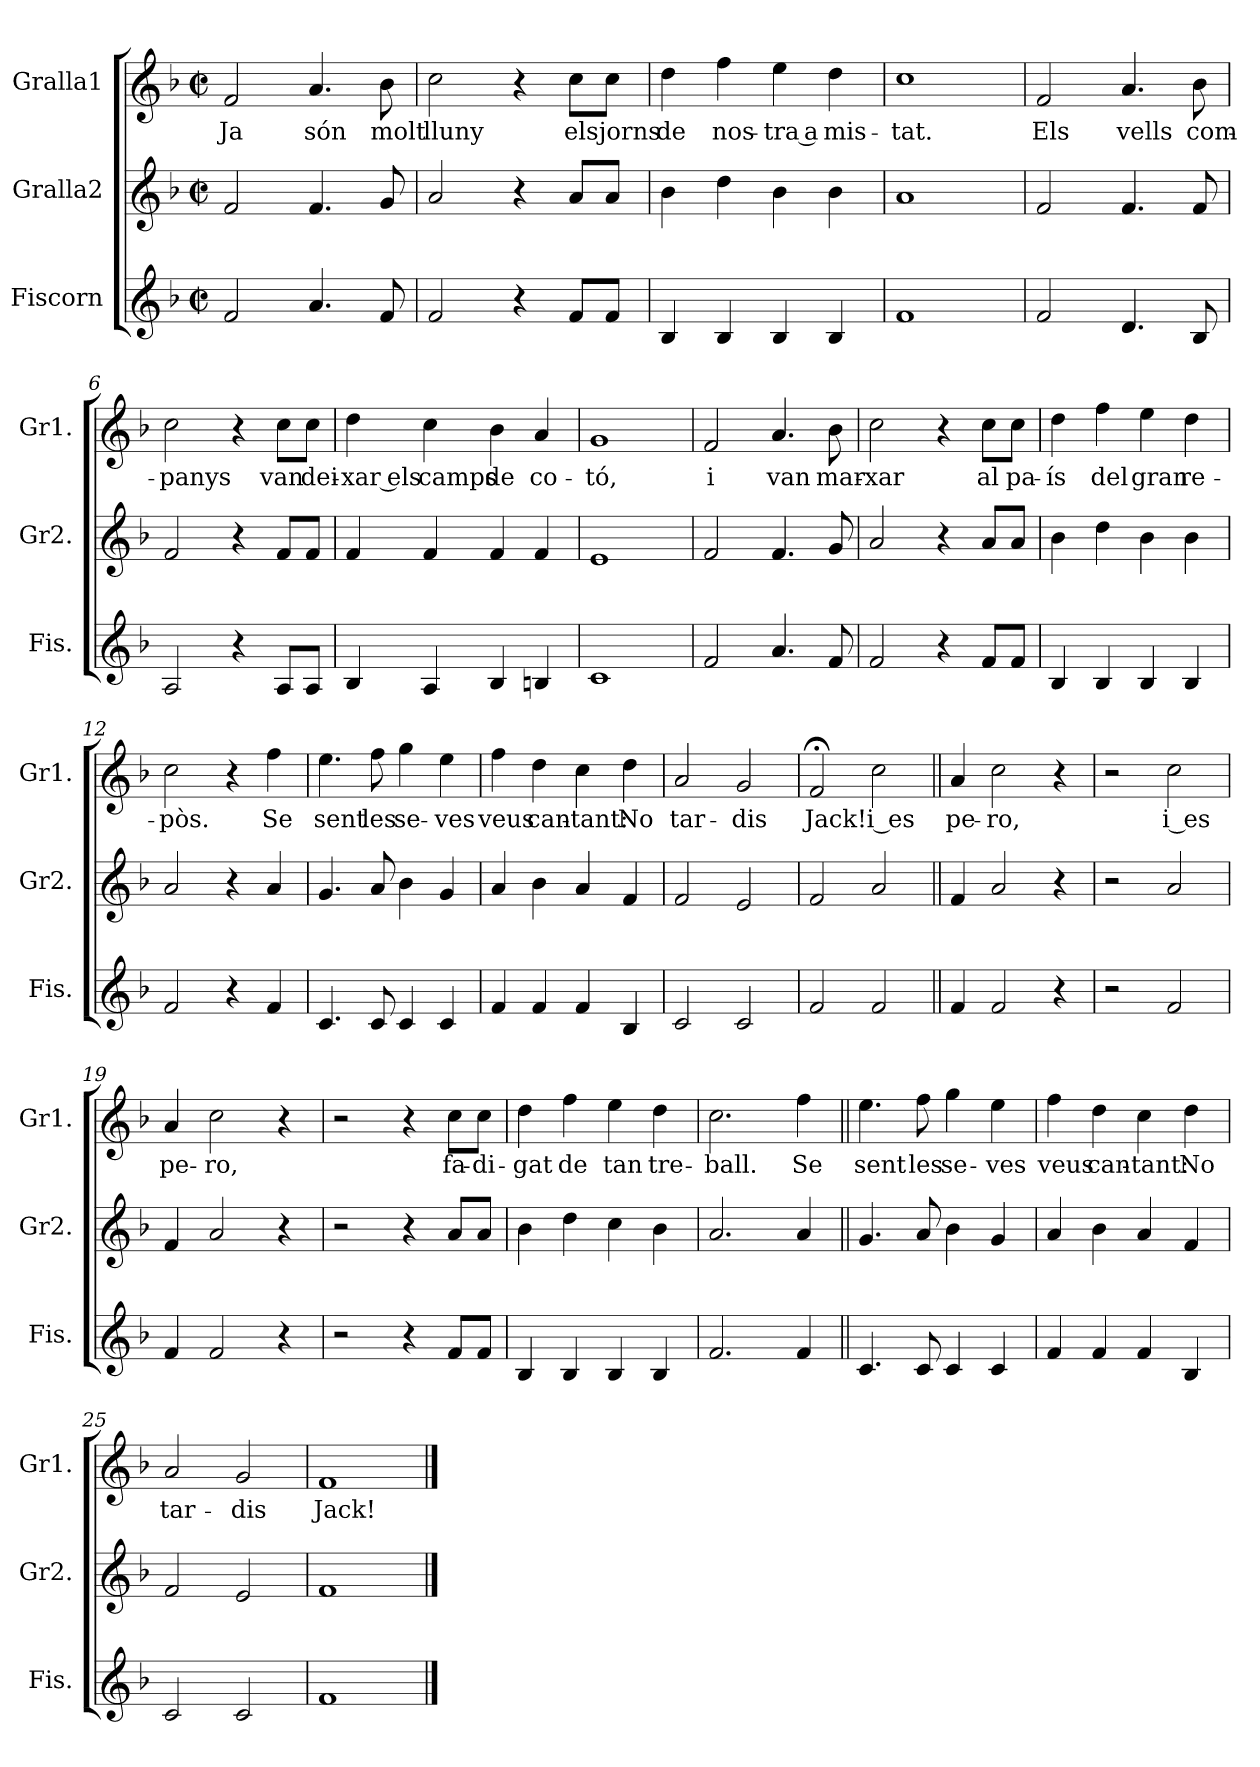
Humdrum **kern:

**kern	**kern	**kern	**text
*part3	*part2	*part1	*part1
*staff3	*staff2	*staff1	*staff1
*I"Fiscorn	*I"Gralla2	*I"Gralla1	*
*I'Fis.	*I'Gr2.	*I'Gr1.	*
*clefG2	*clefG2	*clefG2	*
*k[b-]	*k[b-]	*k[b-]	*
*M2/2	*M2/2	*M2/2	*
*met(c|)	*met(c|)	*met(c|)	*
=1	=1	=1	=1
!	!	!	!LO:LY:b
2f/	2f/	2f/	Ja
!	!	!	!LO:LY:b
4.a/	4.f/	4.a/	són
!	!	!	!LO:LY:b
8f/	8g/	8b-\	molt
=2	=2	=2	=2
!	!	!	!LO:LY:b
2f/	2a/	2cc\	lluny
4r	4r	4r	.
!	!	!	!LO:LY:b
8f/L	8a/L	8cc\L	els
!	!	!	!LO:LY:b
8f/J	8a/J	8cc\J	jorns
=3	=3	=3	=3
!	!	!	!LO:LY:b
4B-/	4b-\	4dd\	de
!	!	!	!LO:LY:b
4B-/	4dd\	4ff\	nos-
!	!	!	!LO:LY:b
4B-/	4b-\	4ee\	tra a
!	!	!	!LO:LY:b
4B-/	4b-\	4dd\	-mis-
=4	=4	=4	=4
!	!	!	!LO:LY:b
1f	1a	1cc	-tat.
=5	=5	=5	=5
!	!	!	!LO:LY:b
2f/	2f/	2f/	Els
!	!	!	!LO:LY:b
4.d/	4.f/	4.a/	vells
!	!	!	!LO:LY:b
8B-/	8f/	8b-\	com-
=6	=6	=6	=6
!	!	!	!LO:LY:b
2A/	2f/	2cc\	-panys
4r	4r	4r	.
!	!	!	!LO:LY:b
8A/L	8f/L	8cc\L	van
!	!	!	!LO:LY:b
8A/J	8f/J	8cc\J	dei-
!!LO:LB:g=z
=7	=7	=7	=7
!	!	!	!LO:LY:b
4B-/	4f/	4dd\	xar els
!	!	!	!LO:LY:b
4A/	4f/	4cc\	camps
!	!	!	!LO:LY:b
4B-/	4f/	4b-\	de
!	!	!	!LO:LY:b
4Bn/	4f/	4a/	co-
=8	=8	=8	=8
!	!	!	!LO:LY:b
1c	1e	1g	-tó,
=9	=9	=9	=9
!	!	!	!LO:LY:b
2f/	2f/	2f/	i
!	!	!	!LO:LY:b
4.a/	4.f/	4.a/	van
!	!	!	!LO:LY:b
8f/	8g/	8b-\	mar-
=10	=10	=10	=10
!	!	!	!LO:LY:b
2f/	2a/	2cc\	-xar
4r	4r	4r	.
!	!	!	!LO:LY:b
8f/L	8a/L	8cc\L	al
!	!	!	!LO:LY:b
8f/J	8a/J	8cc\J	pa-
=11	=11	=11	=11
!	!	!	!LO:LY:b
4B-/	4b-\	4dd\	-ís
!	!	!	!LO:LY:b
4B-/	4dd\	4ff\	del
!	!	!	!LO:LY:b
4B-/	4b-\	4ee\	gran
!	!	!	!LO:LY:b
4B-/	4b-\	4dd\	re-
=12	=12	=12	=12
!	!	!	!LO:LY:b
2f/	2a/	2cc\	-pòs.
4r	4r	4r	.
!	!	!	!LO:LY:b
4f/	4a/	4ff\	Se
=13	=13	=13	=13
!	!	!	!LO:LY:b
4.c/	4.g/	4.ee\	sent
!	!	!	!LO:LY:b
8c/	8a/	8ff\	les
!	!	!	!LO:LY:b
4c/	4b-\	4gg\	se-
!	!	!	!LO:LY:b
4c/	4g/	4ee\	-ves
!!LO:LB:g=z
=14	=14	=14	=14
!	!	!	!LO:LY:b
4f/	4a/	4ff\	veus
!	!	!	!LO:LY:b
4f/	4b-\	4dd\	can-
!	!	!	!LO:LY:b
4f/	4a/	4cc\	-tant:
!	!	!	!LO:LY:b
4B-/	4f/	4dd\	No
=15	=15	=15	=15
!	!	!	!LO:LY:b
2c/	2f/	2a/	tar-
!	!	!	!LO:LY:b
2c/	2e/	2g/	-dis
=16	=16	=16	=16
!	!	!	!LO:LY:b
2f/	2f/	2f;</	Jack!
!	!	!	!LO:LY:b
2f/	2a/	2cc\	i es
=17||	=17||	=17||	=17||
!	!	!	!LO:LY:b
4f/	4f/	4a/	-pe-
!	!	!	!LO:LY:b
2f/	2a/	2cc\	-ro,
4r	4r	4r	.
=18	=18	=18	=18
2r	2r	2r	.
!	!	!	!LO:LY:b
2f/	2a/	2cc\	i es
=19	=19	=19	=19
!	!	!	!LO:LY:b
4f/	4f/	4a/	-pe-
!	!	!	!LO:LY:b
2f/	2a/	2cc\	-ro,
4r	4r	4r	.
=20	=20	=20	=20
2r	2r	2r	.
4r	4r	4r	.
!	!	!	!LO:LY:b
8f/L	8a/L	8cc\L	fa-
!	!	!	!LO:LY:b
8f/J	8a/J	8cc\J	-di-
=21	=21	=21	=21
!	!	!	!LO:LY:b
4B-/	4b-\	4dd\	-gat
!	!	!	!LO:LY:b
4B-/	4dd\	4ff\	de
!	!	!	!LO:LY:b
4B-/	4cc\	4ee\	tan
!	!	!	!LO:LY:b
4B-/	4b-\	4dd\	tre-
!!LO:LB:g=z
=22	=22	=22	=22
!	!	!	!LO:LY:b
2.f/	2.a/	2.cc\	-ball.
!	!	!	!LO:LY:b
4f/	4a/	4ff\	Se
=23||	=23||	=23||	=23||
!	!	!	!LO:LY:b
4.c/	4.g/	4.ee\	sent
!	!	!	!LO:LY:b
8c/	8a/	8ff\	les
!	!	!	!LO:LY:b
4c/	4b-\	4gg\	se-
!	!	!	!LO:LY:b
4c/	4g/	4ee\	-ves
=24	=24	=24	=24
!	!	!	!LO:LY:b
4f/	4a/	4ff\	veus
!	!	!	!LO:LY:b
4f/	4b-\	4dd\	can-
!	!	!	!LO:LY:b
4f/	4a/	4cc\	-tant:
!	!	!	!LO:LY:b
4B-/	4f/	4dd\	No
=25	=25	=25	=25
!	!	!	!LO:LY:b
2c/	2f/	2a/	tar-
!	!	!	!LO:LY:b
2c/	2e/	2g/	-dis
=26	=26	=26	=26
!	!	!	!LO:LY:b
1f	1f	1f	Jack!
==	==	==	==
*-	*-	*-	*-
